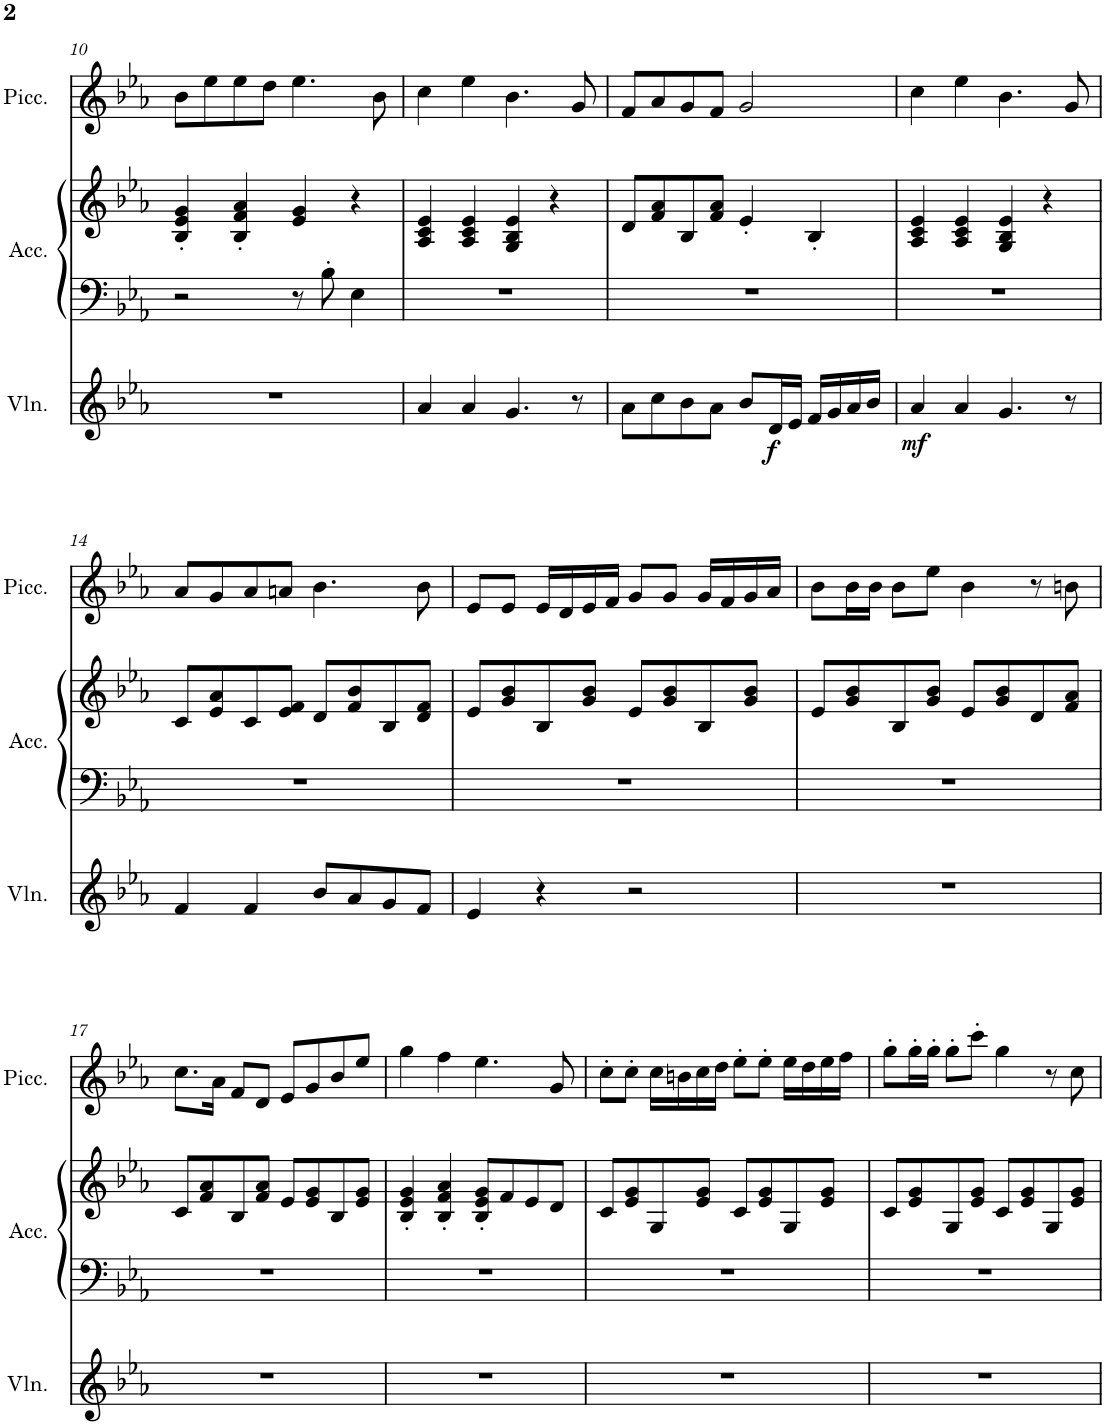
**kern	**dynam	**kern	**kern	**kern
*part3	*part3	*part2	*part2	*part1
*staff4	*staff4	*staff3	*staff2	*staff1
*I"Violin	*	*I"Accordion	*	*I"Piccolo
*I'Vln.	*	*I'Acc.	*	*I'Picc.
!!LO:PB:g=z
*clefG2	*	*clefF4	*clefG2	*clefG2
*	*	*	*	*Trd-7c-12
*k[b-e-a-]	*	*k[b-e-a-]	*k[b-e-a-]	*k[b-e-a-]
*M4/4	*	*M4/4	*M4/4	*M4/4
=10	=10	=10	=10	=10
1r	.	2r	4B-/' 4e-/' 4g/'	8b-\L
.	.	.	.	8ee-\
.	.	.	4B-/' 4f/' 4a-/'	8ee-\
.	.	.	.	8dd\J
.	.	8r	4e-/ 4g/	4.ee-\
.	.	8B-'\	.	.
.	.	4E-\	4r	.
.	.	.	.	8b-\
=11	=11	=11	=11	=11
4a-/	.	1r	4A-/ 4c/ 4e-/	4cc\
4a-/	.	.	4A-/ 4c/ 4e-/	4ee-\
4.g/	.	.	4G/ 4B-/ 4e-/	4.b-\
.	.	.	4r	.
8r	.	.	.	8g/
=12	=12	=12	=12	=12
8a-\L	.	1r	8d/L	8f/L
8cc\	.	.	8f/ 8a-/	8a-/
8b-\	.	.	8B-/	8g/
8a-\J	.	.	8f/ 8a-/J	8f/J
8b-/L	.	.	4e-'/	2g/
!	!LO:DY:b	!	!	!
16d/L	f	.	.	.
16e-/JJ	.	.	.	.
16f/LL	.	.	4B-'/	.
16g/	.	.	.	.
16a-/	.	.	.	.
16b-/JJ	.	.	.	.
=13	=13	=13	=13	=13
!	!LO:DY:b	!	!	!
4a-/	mf	1r	4A-/ 4c/ 4e-/	4cc\
4a-/	.	.	4A-/ 4c/ 4e-/	4ee-\
4.g/	.	.	4G/ 4B-/ 4e-/	4.b-\
.	.	.	4r	.
8r	.	.	.	8g/
!!LO:LB:g=z
=14	=14	=14	=14	=14
4f/	.	1r	8c/L	8a-/L
.	.	.	8e-/ 8a-/	8g/
4f/	.	.	8c/	8a-/
.	.	.	8e-/ 8f/J	8an/J
8b-/L	.	.	8d/L	4.b-\
8a-/	.	.	8f/ 8b-/	.
8g/	.	.	8B-/	.
8f/J	.	.	8d/ 8f/J	8b-\
=15	=15	=15	=15	=15
4e-/	.	1r	8e-/L	8e-/L
.	.	.	8g/ 8b-/	8e-/J
4r	.	.	8B-/	16e-/LL
.	.	.	.	16d/
.	.	.	8g/ 8b-/J	16e-/
.	.	.	.	16f/JJ
2r	.	.	8e-/L	8g/L
.	.	.	8g/ 8b-/	8g/J
.	.	.	8B-/	16g/LL
.	.	.	.	16f/
.	.	.	8g/ 8b-/J	16g/
.	.	.	.	16a-/JJ
=16	=16	=16	=16	=16
1r	.	1r	8e-/L	8b-\L
.	.	.	8g/ 8b-/	16b-\L
.	.	.	.	16b-\JJ
.	.	.	8B-/	8b-\L
.	.	.	8g/ 8b-/J	8ee-\J
.	.	.	8e-/L	4b-\
.	.	.	8g/ 8b-/	.
.	.	.	8d/	8r
.	.	.	8f/ 8a-/J	8bn\
!!LO:LB:g=z
=17	=17	=17	=17	=17
1r	.	1r	8c/L	8.cc\L
.	.	.	8f/ 8a-/	.
.	.	.	.	16a-\Jk
.	.	.	8B-/	8f/L
.	.	.	8f/ 8a-/J	8d/J
.	.	.	8e-/L	8e-/L
.	.	.	8e-/ 8g/	8g/
.	.	.	8B-/	8b-/
.	.	.	8e-/ 8g/J	8ee-/J
=18	=18	=18	=18	=18
1r	.	1r	4B-/' 4e-/' 4g/'	4gg\
.	.	.	4B-/' 4f/' 4a-/'	4ff\
.	.	.	8B-/' 8e-/' 8g/'L	4.ee-\
.	.	.	8f/	.
.	.	.	8e-/	.
.	.	.	8d/J	8g/
=19	=19	=19	=19	=19
1r	.	1r	8c/L	8cc'\L
.	.	.	8e-/ 8g/	8cc'\J
.	.	.	8G/	16cc\LL
.	.	.	.	16bn\
.	.	.	8e-/ 8g/J	16cc\
.	.	.	.	16dd\JJ
.	.	.	8c/L	8ee-'\L
.	.	.	8e-/ 8g/	8ee-'\J
.	.	.	8G/	16ee-\LL
.	.	.	.	16dd\
.	.	.	8e-/ 8g/J	16ee-\
.	.	.	.	16ff\JJ
=20	=20	=20	=20	=20
1r	.	1r	8c/L	8gg'\L
.	.	.	8e-/ 8g/	16gg'\L
.	.	.	.	16gg'\JJ
.	.	.	8G/	8gg'\L
.	.	.	8e-/ 8g/J	8ccc'\J
.	.	.	8c/L	4gg\
.	.	.	8e-/ 8g/	.
.	.	.	8G/	8r
.	.	.	8e-/ 8g/J	8cc\
=	=	=	=	=
*-	*-	*-	*-	*-
